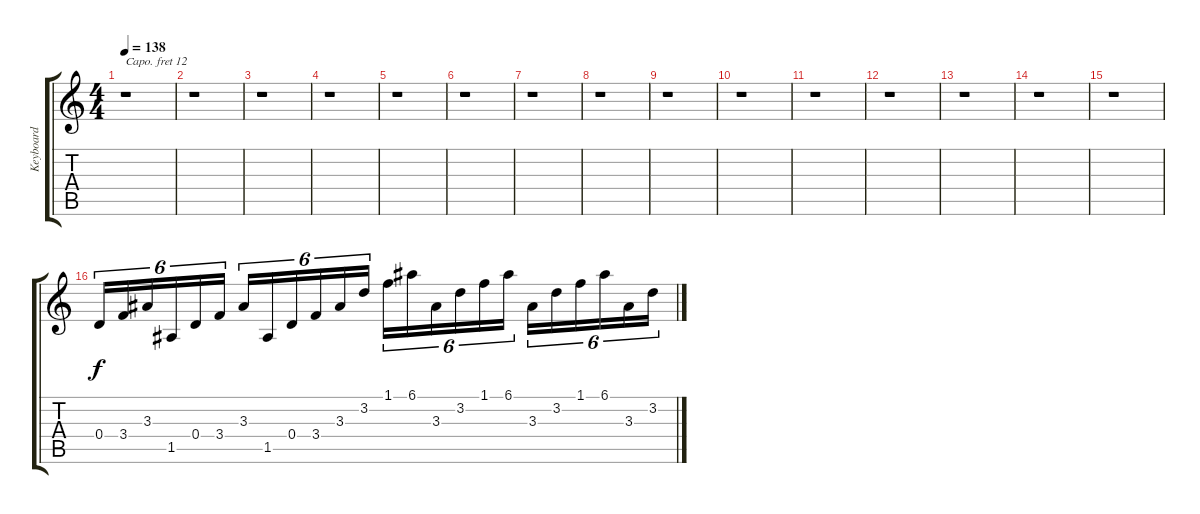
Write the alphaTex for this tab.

\track ("Keyboard" "Keyboard") {instrument lead2sawtooth}
\staff {score tabs}
\capo 12
\tuning (E4 B3 G3 D3 A2 E2) {hide}
\ts (4 4)
\tempo 138
\clef g2
\ks c
r.1{dy f} |
r.1 |
r.1 |
r.1 |
r.1 |
r.1 |
r.1 |
r.1 |
r.1 |
r.1 |
r.1 |
r.1 |
r.1 |
r.1 |
r.1 |
0.4.16{tu (6 4)} 3.4.16{tu (6 4)} 3.3.16{tu (6 4)} 1.5.16{tu (6 4)} 0.4.16{tu (6 4)} 3.4.16{tu (6 4)} 3.3.16{tu (6 4)} 1.5.16{tu (6 4)} 0.4.16{tu (6 4)} 3.4.16{tu (6 4)} 3.3.16{tu (6 4)} 3.2.16{tu (6 4)} 1.1.16{tu (6 4)} 6.1.16{tu (6 4)} 3.3.16{tu (6 4)} 3.2.16{tu (6 4)} 1.1.16{tu (6 4)} 6.1.16{tu (6 4)} 3.3.16{tu (6 4)} 3.2.16{tu (6 4)} 1.1.16{tu (6 4)} 6.1.16{tu (6 4)} 3.3.16{tu (6 4)} 3.2.16{tu (6 4)}
